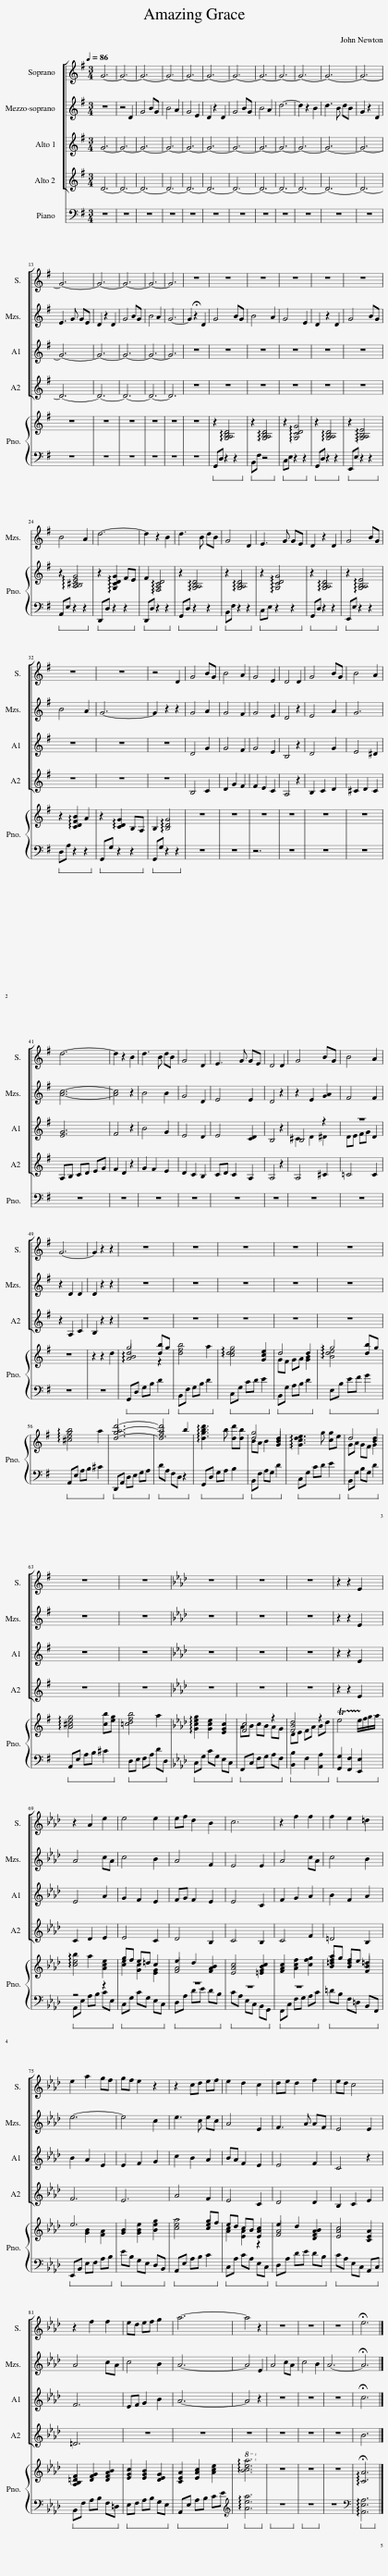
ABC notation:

X:1
%%score [ 1 2 ( 3 4 ) 5 ] { ( 6 8 9 ) | ( 7 10 ) }
L:1/8
M:3/4
I:linebreak $
K:G
V:1 treble
V:2 treble
V:3 treble
V:4 treble
V:5 treble
V:6 treble
V:8 treble
V:9 treble
V:7 bass
V:10 bass
V:1
 G6-[Q:1/4=86] | G6- | G6- | G6- | G6- | %5
 G6- | G6- | G6- | G6- | G6- | %10
 G6- | G6- |$ G6- | G6- | G6- | %15
 G6- | G6 | z6 | z6 | z6 | %20
 z6 | z6 | z6 |$ z6 | z6 | %25
 z6 | z6 | z6 | z6 | z6 | %30
 z6 |$ z6 | z6 | z4 D2 | G4 BG | %35
 B4 A2 | G4 E2 | D4 D2 | G4 BG | B4 A2 |$ %40
 d6- | d2 z2 B2 | d3 B dB | G4 D2 | E3 G GE | %45
 D4 D2 | G4 BG | B4 A2 |$ G6- | G2 z2 z2 | %50
 z6 | z6 | z6 | z6 | z6 |$ %55
 z6 | z6 | z6 | z6 | z6 | %60
 z6 | z6 |$ z6 | z6 |[K:Ab] z6 | %65
 z6 | z6 | z2 z2 E2 |$ z2 A2 e2 | e4 e2 | %70
 ef d2 B2 | c6 | z2 f2 f2 | f2 e2 =d2 |$ e2 a2 gf | %75
 gf e2 z2 | z2 cd ef | e2 d2 c2 | de d2 f2 | ed c4 |$ %80
 z2 f2 f2 | ed ef g2 | a6- | a4 z2 | z6 | %85
 z6 | z6 | !fermata!e6 |] %88
V:2
 z6 | z4 D2 | G4 BG | B4 A2 | G4 E2 | %5
 D2 z2 D2 | G4 BG | B4 A2 | d6- | d2 z2 B2 | %10
 d3 B dB | G2 z2 D2 |$ E3 G GE | D2 z2 D2 | G4 BG | %15
 B4 A2 | G6- | !fermata!G2 z2 D2 | G4 BG | B4 A2 | %20
 G4 E2 | D2 z2 D2 | G4 BG |$ B4 A2 | d6- | %25
 d2 z2 B2 | d3 B dB | G4 D2 | E3 G GE | D2 z2 D2 | %30
 G4 BG |$ B4 A2 | G6- | G2 z2 z2 | G4 A2 | %35
 G4 F2 | G4 E2 | D4 z2 | E4 A2 | G6 |$ %40
 [Ac]6- | [Ac]4 z2 | B4 B2 | G4 D2 | E4 E2 | %45
 D4 z2 | z2 E2 [GA]2 | F4 F2 |$ z2 D2 D2 | D2 z2 z2 | %50
 z6 | z6 | z6 | z6 | z6 |$ %55
 z6 | z6 | z6 | z6 | z6 | %60
 z6 | z6 |$ z6 | z6 |[K:Ab] z6 | %65
 z6 | z6 | z2 z2 E2 |$ A4 cA | c4 B2 | %70
 A4 F2 | E4 E2 | A4 cA | c4 B2 |$ e6- | %75
 e4 c2 | e3 c ec | A4 E2 | F3 A AF | E4 E2 |$ %80
 A4 cA | c4 B2 | A6- | A4 E2 | A4 cA | %85
 c4 B2 | A6- | !fermata!A6 |] %88
V:3
 G6- | G6- | G6- | G6- | G6- | %5
 G6- | G6- | G6- | G6- | G6- | %10
 G6- | G6- |$ G6- | G6- | G6- | %15
 G6- | G6 | z6 | z6 | z6 | %20
 z6 | z6 | z6 |$ z6 | z6 | %25
 z6 | z6 | z6 | z6 | z6 | %30
 z6 |$ z6 | z6 | z6 | D4 G2 | %35
 G4 F2 | G4 E2 | B,4 z2 | D4 G2 | E4 ^D2 |$ %40
 [EG]6 | F4 z2 | B4 G2 | E4 D2 | E4 [CD]2 | %45
 B,4 z2 | B,4 z2 | z6 |$ z6 | z6 | %50
 z6 | z6 | z6 | z6 | z6 |$ %55
 z6 | z6 | z6 | z6 | z6 | %60
 z6 | z6 |$ z6 | z6 |[K:Ab] z6 | %65
 z6 | z6 | z2 z2 E2 |$ E4 A2 | G2 F2 E2 | %70
 FG F2 E2 | E4 C2 | F2 G2 A2 | B2 F2 A2 |$ B2 A2 E2 | %75
 E2 F2 G2 | c2 B2 A2 | BA F2 E2 | E4 F2 | C4 z2 |$ %80
 F6 | EF G2 B2 | A6- | A4 z2 | z6 | %85
 z6 | z6 | !fermata!c6 |] %88
V:4
 x6 | x6 | x6 | x6 | x6 | %5
 x6 | x6 | x6 | x6 | x6 | %10
 x6 | x6 |$ x6 | x6 | x6 | %15
 x6 | x6 | x6 | x6 | x6 | %20
 x6 | x6 | x6 |$ x6 | x6 | %25
 x6 | x6 | x6 | x6 | x6 | %30
 x6 |$ x6 | x6 | x6 | x6 | %35
 x6 | x6 | x6 | x6 | x6 |$ %40
 x6 | x6 | x6 | x6 | x6 | %45
 x6 | ^C2 D2 ^D2 | DE FG D2 |$ x6 | x6 | %50
 x6 | x6 | x6 | x6 | x6 |$ %55
 x6 | x6 | x6 | x6 | x6 | %60
 x6 | x6 |$ x6 | x6 |[K:Ab] x6 | %65
 x6 | x6 | x6 |$ x6 | x6 | %70
 x6 | x6 | x6 | x6 |$ x6 | %75
 x6 | x6 | x6 | x6 | x6 |$ %80
 x6 | x6 | x6 | x6 | x6 | %85
 x6 | x6 | x6 |] %88
V:5
 D6- | D6- | D6- | D6- | D6- | %5
 D6- | D6- | D6- | D6- | D6- | %10
 D6- | D6- |$ D6- | D6- | D6- | %15
 D6- | D6 | z6 | z6 | z6 | %20
 z6 | z6 | z6 |$ z6 | z6 | %25
 z6 | z6 | z6 | z6 | z6 | %30
 z6 |$ z6 | z6 | z6 | B,4 C2 | %35
 D2 G2 F2 | F2 E2 C2 | A,4 z2 | B,2 C2 D2 | ^C2 D2 C2 |$ %40
 A,B, CD EG | F2 D2 z2 | G2 F2 E2 | D2 C2 B,2 | CD C2 A,2 | %45
 A,4 z2 | A,4 ^C2 | =C4 C2 |$ z2 A,2 C2 | B,2 z2 z2 | %50
 z6 | z6 | z6 | z6 | z6 |$ %55
 z6 | z6 | z6 | z6 | z6 | %60
 z6 | z6 |$ z6 | z6 |[K:Ab] z6 | %65
 z6 | z6 | z2 z2 E2 |$ C2 D2 E2 | E4 C2 | %70
 D4 B,2 | C4 B,2 | C4 F2 | =D4 B,2 |$ F6 | %75
 E6 | A4 F2 | E4 C2 | D4 D2 | B,2 C2 E2 |$ %80
 =D6 | z6 | z6 | z6 | z6 | %85
 z6 | z6 | B6 |] %88
V:6
 z6 | z6 | z6 | z6 | z6 | %5
 z6 | z6 | z6 | z6 | z6 | %10
 z6 | z6 |$ z6 | z6 | z6 | %15
 z6 | z6 | z6 | z2 !arpeggio![G,A,B,D]4 | z2 !arpeggio![G,A,B,D]4 | %20
 z2 !arpeggio![G,CDG]4 | z2 !arpeggio![G,A,B,D]4 | z2 !arpeggio![G,A,B,E]4 |$ z2 !arpeggio![A,B,^CEG]4 | z2 !arpeggio![G,CDG]2 FE | %25
 F2 !arpeggio![F,A,CD]4 | z2 !arpeggio![G,A,B,D]4 | z2 !arpeggio![G,A,B,D]4 | z2 !arpeggio![G,CDG]4 | z2 !arpeggio![G,A,B,D]4 | %30
 z2 !arpeggio![G,A,B,E]4 |$ z2 !arpeggio![CDFB]2 A2 | z2 !arpeggio![CDG]2 B,A, | B,2 !arpeggio![B,DG]4 | z6 | %35
 z6 | z6 | z6 | z6 | z6 |$ %40
 z6 | z6 | z6 | z6 | z6 | %45
 z6 | z6 | z6 |$ z6 | z2 z2 d2 | %50
 !arpeggio![ABd]4 z2 | [dfb]4 a2 | !arpeggio![cdeg]4 [Gce]2 | d4 d2 | g4 d2 |$ %55
 !arpeggio![^cegb]4 a2 | [dad']6- | [dad']4 b2 | !arpeggio![dgbd']3 b [dd'][db] | [dg]4 [Gd]2 | %60
 !arpeggio![Gcde]3 g [cg]e | d4 [Bd]2 |$ !arpeggio![A^ceg]4 [cb][eg] | [=cdfb]4 a2 |[K:Ab] !arpeggio![Gceg]2 [Gce]2 [EGc]2 | %65
 [Fc]4 z2 | [FBd]4 z2 | !trill(!Te4 e/!trill)!f/g/a/ |$ !arpeggio![ce]4 [Ace]2 | gf e=d c2 | %70
 [FA]4 [FAB]2 | [EAc]4 [=EGBc]2 | [FAc]2 [Acf]2 [cfg]2 | [B=df]2 [Bd]2 [FB]2 |$ e6 | %75
 [GB]2 [GBe]2 [Beg]2 | [cea]4 [ce]2 | ed cB [EAc]2 | [FA]4 [DFAB]2 | [EAc]4 [CEA]2 |$ %80
 [A,B,=DF]2 [DFG]2 [DFAB]2 | [EGc]2 [EGB]2 [DEG]2 | [CEA]2 [EAc]2 [Ace]2 |!8va(! !arpeggio![bc'e'a']6!8va)! | z6 | %85
 z6 | z6 | !arpeggio!!fermata![CA]6 |] %88
V:7
 z6 | z6 | z6 | z6 | z6 | %5
 z6 | z6 | z6 | z6 | z6 | %10
 z6 | z6 |$ z6 | z6 | z6 | %15
 z6 | z6 | z6 |!ped! G,,D, z2 z2!ped-up! |!ped! B,,F, z4!ped-up! | %20
!ped! C,E, z2 z2!ped-up! |!ped! G,,D, z2 z2!ped-up! |!ped! E,,E, z2 z2!ped-up! |$!ped! A,,E, z2 z2!ped-up! |!ped! D,,D, z2 z2!ped-up! | %25
!ped! D,,D, z2 z2!ped-up! |!ped! G,,D, z2 z2!ped-up! |!ped! B,,F, z2 z2!ped-up! |!ped! C,E, z2 z2!ped-up! |!ped! G,,D, z2 z2!ped-up! | %30
!ped! E,,E, z2 z2!ped-up! |$!ped! D,A, z2 z2!ped-up! |!ped! G,,G, z2 z2!ped-up! |!ped! G,,G, z2 z2!ped-up! | z6 | %35
 z6 | z6 | z6 | z6 | z6 |$ %40
 z6 | z6 | z6 | z6 | z6 | %45
 z6 | z6 | z6 |$ z6 | z6 | %50
!ped! G,,D, G,B, D2!ped-up! |!ped! B,,F, G,B, D2!ped-up! |!ped! C,G, CD E2!ped-up! |!ped! B,,G, A,B, D2!ped-up! |!ped! E,B, EF G2!ped-up! |$ %55
!ped! A,,E, A,B, ^C2!ped-up! |!ped! D,,A,, D,E, G,A,!ped-up! |!ped! DA, F,D, z2!ped-up! |!ped! G,,D, G,A, B,2!ped-up! |!ped! B,,F, A,G, D2!ped-up! | %60
!ped! C,G, CD E2!ped-up! |!ped! B,,G, B,G, D2!ped-up! |$!ped! A,,E, A,B, ^C2!ped-up! |!ped! D,E, F,A, DD,!ped-up! |[K:Ab]!ped! C,G, CG, E,C,!ped-up! | %65
!ped! F,,C, F,G, A,F,!ped-up! |!ped! [B,,B,]2 F,2 [A,,A,]2!ped-up! |!ped! [G,,G,]2 [F,,F,]2 [E,,E,]2!ped-up! |$!ped! z4 z2!ped-up! |!ped! C,G, CG, E,C,!ped-up! | %70
!ped! z6!ped-up! |!ped! z6!ped-up! |!ped! z6!ped-up! |!ped! =DB, F,=D, B,,F,,!ped-up! |$!ped! E,,B,, E,F, A,B,!ped-up! | %75
!ped! EB, G,E, D,B,,!ped-up! |!ped! A,,E, A,B, C2!ped-up! |!ped! C,A, CA, E,C,!ped-up! |!ped! D,A, DE DB,!ped-up! |!ped! CA, E,C, A,,C,!ped-up! |$ %80
!ped! B,,F, A,B, F,=D,!ped-up! |!ped! E,F, A,B, G,E,!ped-up! |!ped! A,,E, A,B, CE!ped-up! |[K:treble]!ped! !arpeggio![Aea]6!ped-up! |!ped! z6!ped-up! | %85
!ped! z6!ped-up! | z6 |[K:bass]!ped! !arpeggio![A,,E,A,]6!ped-up! |] %88
V:8
 x6 | x6 | x6 | x6 | x6 | %5
 x6 | x6 | x6 | x6 | x6 | %10
 x6 | x6 |$ x6 | x6 | x6 | %15
 x6 | x6 | x6 | x6 | x6 | %20
 x6 | x6 | x6 |$ x6 | x6 | %25
 x6 | x6 | x6 | x6 | x6 | %30
 x6 |$ x6 | x6 | x6 | x6 | %35
 x6 | x6 | x6 | x6 | x6 |$ %40
 x6 | x6 | x6 | x6 | x6 | %45
 x6 | x6 | x6 |$ x6 | x6 | %50
 x4 d2 | x6 | x6 | GF GA [GB]2 | !arpeggio![Bde]4 bg |$ %55
 x6 | g6 | f6 | x6 | BA B2 B2 | %60
 x6 | GA GF G2 |$ x6 | x6 |[K:Ab] x6 | %65
 AB cB AG | DE FA Bd | x6 |$ !arpeggio!b2 a2 x2 | [ce]2 [Gc]2 [EG]2 | %70
 e2 d2 x2 | x6 | x6 | ag fe =d2 |$ x2 [GB]2 [FA]2 | %75
 x6 | x4 gf | [Ac]2 [EA]2 z2 | e2 d2 x2 | x6 |$ %80
 x6 | x6 | x6 |!8va(! x6!8va)! | x6 | %85
 x6 | x6 | x6 |] %88
V:9
 x6 | x6 | x6 | x6 | x6 | %5
 x6 | x6 | x6 | x6 | x6 | %10
 x6 | x6 |$ x6 | x6 | x6 | %15
 x6 | x6 | x6 | x6 | x6 | %20
 x6 | x6 | x6 |$ x6 | x6 | %25
 x6 | x6 | x6 | x6 | x6 | %30
 x6 |$ x6 | x6 | x6 | x6 | %35
 x6 | x6 | x6 | x6 | x6 |$ %40
 x6 | x6 | x6 | x6 | x6 | %45
 x6 | x6 | x6 |$ x6 | x6 | %50
 g4 bg | x6 | x6 | x6 | x6 |$ %55
 x6 | x6 | x6 | x6 | x6 | %60
 x6 | x6 |$ x6 | x6 |[K:Ab] x6 | %65
 x6 | x6 | x6 |$ x6 | x6 | %70
 x6 | x6 | x6 | x6 |$ x6 | %75
 x6 | x6 | x6 | x6 | x6 |$ %80
 x6 | x6 | x6 |!8va(! x6!8va)! | x6 | %85
 x6 | x6 | x6 |] %88
V:10
 x6 | x6 | x6 | x6 | x6 | %5
 x6 | x6 | x6 | x6 | x6 | %10
 x6 | x6 |$ x6 | x6 | x6 | %15
 x6 | x6 | x6 | x6 | x6 | %20
 x6 | x6 | x6 |$ x6 | x6 | %25
 x6 | x6 | x6 | x6 | x6 | %30
 x6 |$ x6 | x6 | x6 | x6 | %35
 x6 | x6 | x6 | x6 | x6 |$ %40
 x6 | x6 | x6 | x6 | x6 | %45
 x6 | x6 | x6 |$ x6 | x6 | %50
 x6 | x6 | x6 | x6 | x6 |$ %55
 x6 | x6 | x6 | x6 | x6 | %60
 x6 | x6 |$ x6 | x6 |[K:Ab] x6 | %65
 x6 | x6 | x6 |$ A,,E, A,B, CE, | x6 | %70
 D,A, DE DB, | CA, E,C, B,,G,, | F,,C, F,G, A,C | x6 |$ x6 | %75
 x6 | x6 | x6 | x6 | x6 |$ %80
 x6 | x6 | x6 |[K:treble] x6 | x6 | %85
 x6 | x6 |[K:bass] x6 |] %88
